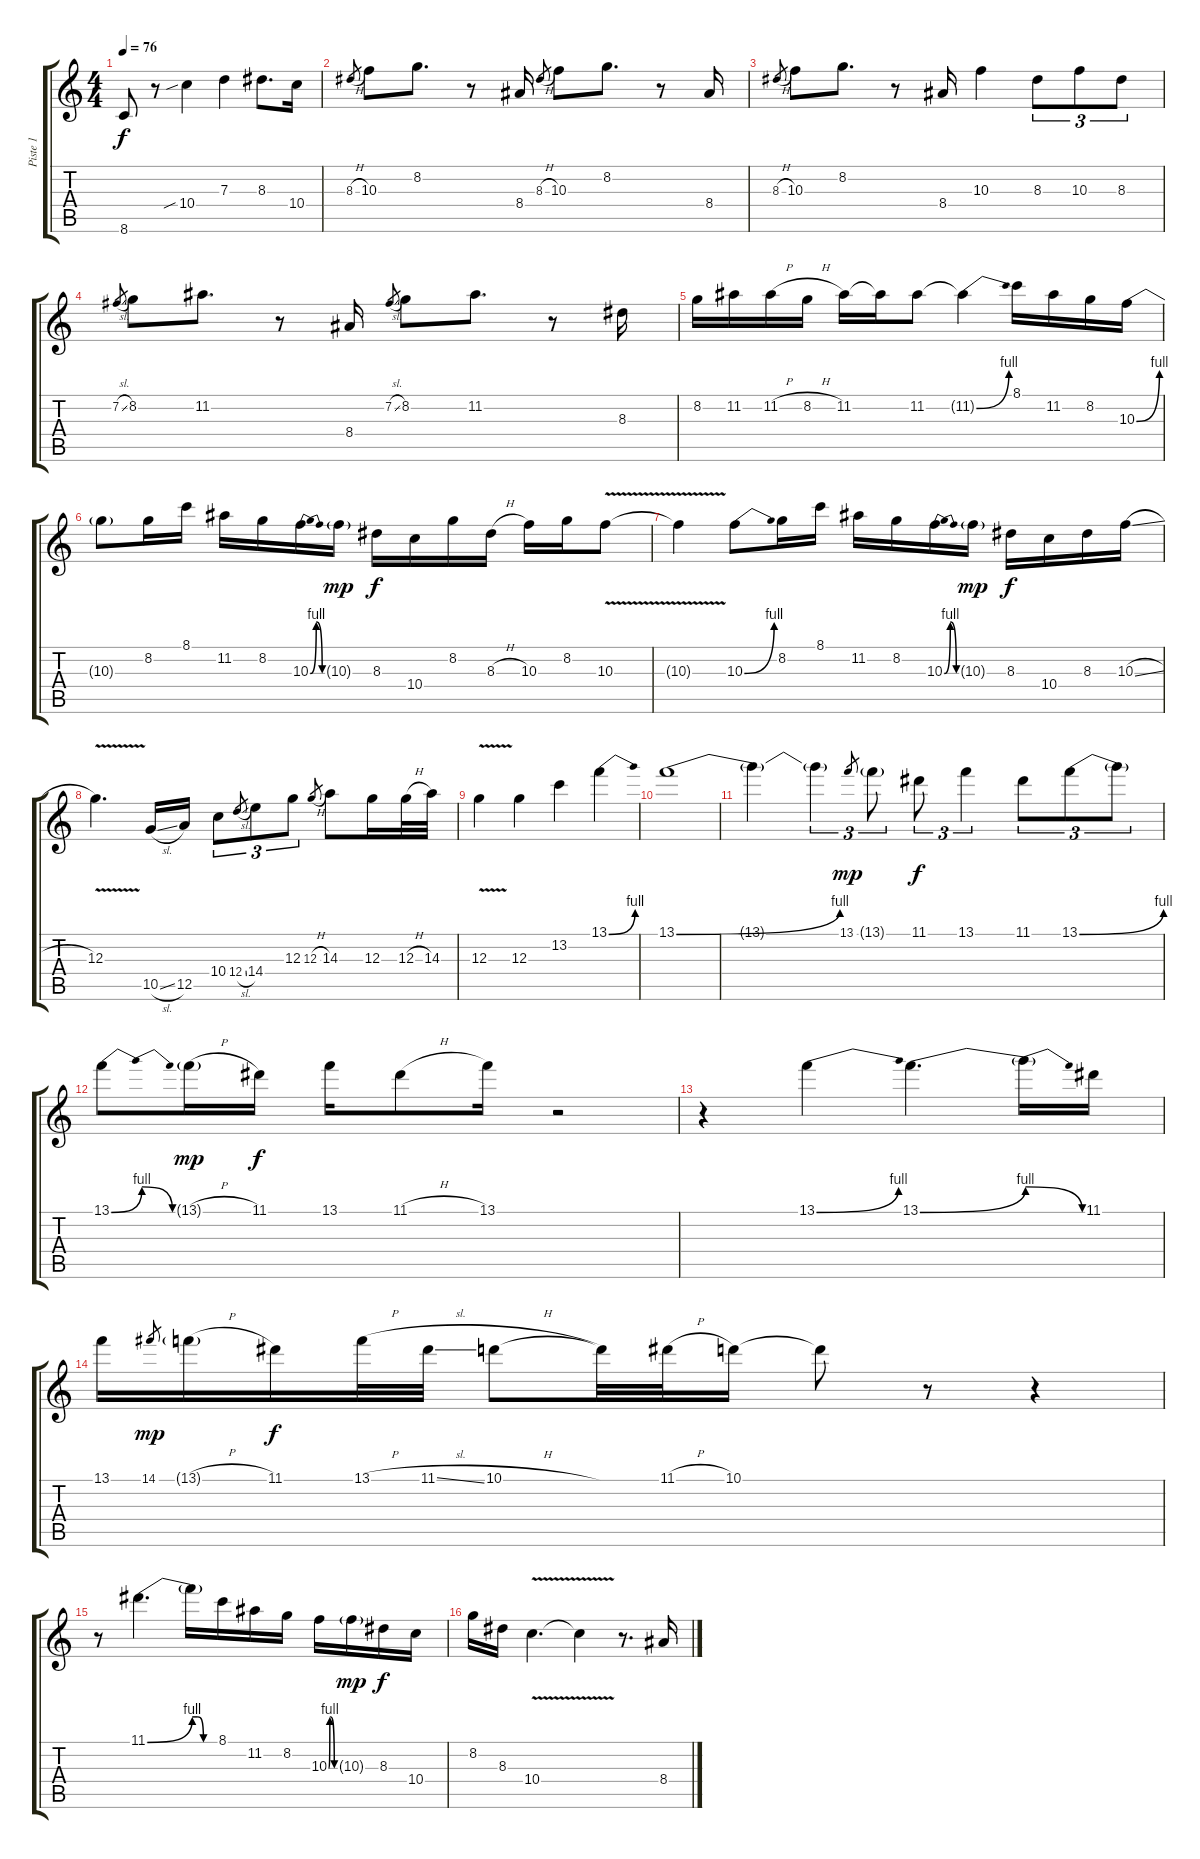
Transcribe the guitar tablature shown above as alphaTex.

\track ("Piste 1" "Piste 1") {instrument distortionguitar}
\staff {score tabs}
\tuning (E4 B3 G3 D3 A2 E2) {hide}
\ts (4 4)
\tempo 76
\clef g2
\ks c
8.6.8{dy f} r.8 10.4{sib}.4 7.3.4 8.3.8{d} 10.4.16 |
8.3{h}.8{gr} 10.3.8 8.2.8{d} r.8 8.4.16 8.3{h}.8{gr} 10.3.8 8.2.8{d} r.8 8.4.16 |
8.3{h}.8{gr} 10.3.8 8.2.8{d} r.8 8.4.16 10.3.4 8.3.8{tu (3 2)} 10.3.8{tu (3 2)} 8.3.8{tu (3 2)} |
7.2{sl}.8{gr} 8.2.8 11.2.8{d} r.8 8.4.16 7.2{sl}.8{gr} 8.2.8 11.2.8{d} r.8 8.3.16 |
8.2.16 11.2.16 11.2{h}.16 8.2{h}.16 11.2.16 11.2{t}.16 11.2.8 11.2{be (bend 0 0 60 4) t}.4 8.1.16 11.2.16 8.2.16 10.3{be (bend 0 0 60 4)}.16 |
10.3{t}.8 8.2.16 8.1.16 11.2.16 8.2.16 10.3{be (bendrelease 0 0 10 4 20 4 60 0)}.16 10.3{g}.16{dy mp} 8.3.16{dy f} 10.4.16 8.2.16 8.3{h}.16 10.3.16 8.2.16 10.3{v}.8 |
10.3{t}.4 10.3{be (bend 0 0 60 4)}.8 8.2.16 8.1.16 11.2.16 8.2.16 10.3{be (bendrelease 0 0 10 4 20 4 60 0)}.16 10.3{g}.16{dy mp} 8.3.16{dy f} 10.4.16 8.3.16 10.3{sl}.16 |
12.3{v}.4{d} 10.5{sl}.16 12.5.16 10.4.8{tu (3 2)} 12.4{sl}.8{gr} 14.4.8{tu (3 2)} 12.3.8{tu (3 2)} 12.3{h}.8{gr} 14.3.8 12.3.16 12.3{h}.32 14.3.32 |
12.3{v}.4 12.3.4 13.2.4 13.1{be (bend 0 0 60 4)}.4 |
13.1{be (bend 0 0 60 4)}.1 |
13.1{t}.4 13.1{t}.4{tu (3 2)} 13.1.8{gr dy mp} 13.1{g}.8{tu (3 2)} 11.1.8{tu (3 2) dy f} 13.1.4{tu (3 2)} 11.1.8{tu (3 2)} 13.1{be (bend 0 0 60 4)}.8{tu (3 2)} 13.1{t}.8{tu (3 2)} |
13.1{be (bendrelease 0 0 10 4 20 4 60 0)}.8 13.1{h g}.16{dy mp} 11.1.16{dy f} 13.1.16 11.1{h}.8 13.1.16 r.2 |
r.4 13.1{be (bend 0 0 60 4)}.4 13.1{be (bend 0 0 60 4)}.4{d} 13.1{be (release 0 4 60 0) t}.16 11.1.16 |
13.1.16 14.1.8{gr dy mp} 13.1{h g}.16 11.1.16{dy f} 13.1{h}.32 11.1{sl}.32 10.1{h}.8 10.1{t}.32 11.1{h}.32 10.1.16 10.1{t}.8 r.8 r.4 |
r.8 11.1{be (bend 0 0 60 4)}.4{d} 11.1{be (custom 0 4 15 4 30 0 60 0) t}.16 8.1.16 11.2.16 8.2.16 10.3{be (custom 0 0 10 4 20 4 54 0 60 0)}.16 10.3{g}.16{dy mp} 8.3.16{dy f} 10.4.16 |
8.2.16 8.3.16 10.4{v}.4{d} 10.4{t}.4 r.8{d} 8.4.16
